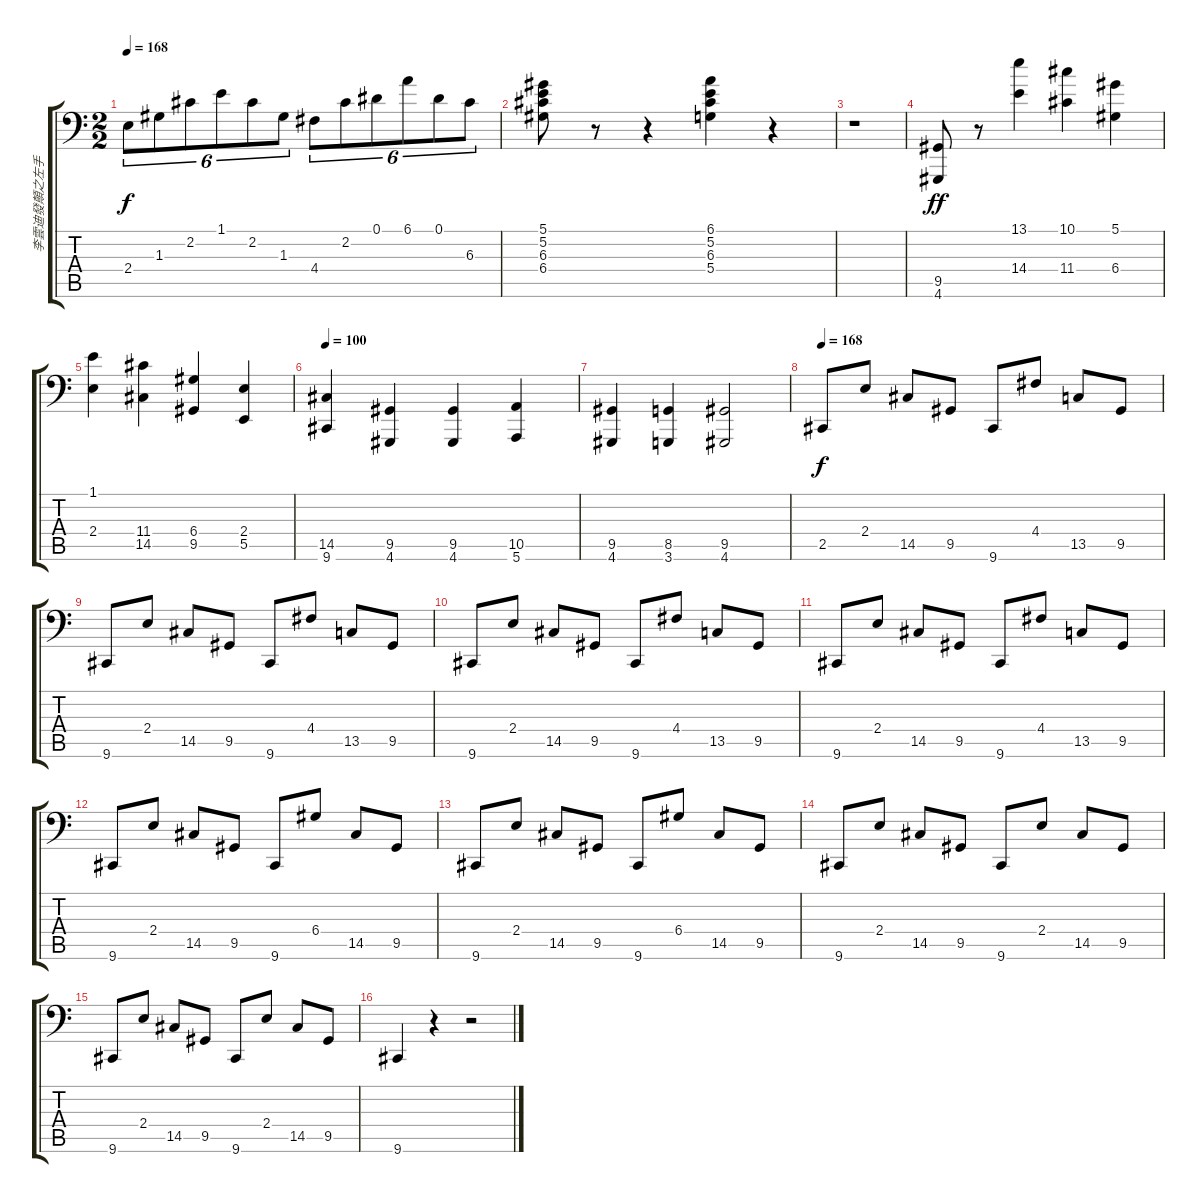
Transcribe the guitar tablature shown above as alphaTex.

\track ("李雲迪發顛之左手" "李雲迪發顛之左手") {instrument acousticgrandpiano}
\staff {score tabs}
\tuning (Eb4 B3 G3 D3 B1 E1) {hide}
\ts (2 2)
\tempo 168
\clef f4
\ks c
2.4.8{tu (6 4) dy f} 1.3.8{tu (6 4)} 2.2.8{tu (6 4)} 1.1.8{tu (6 4)} 2.2.8{tu (6 4)} 1.3.8{tu (6 4)} 4.4.8{tu (6 4)} 2.2.8{tu (6 4)} 0.1.8{tu (6 4)} 6.1.8{tu (6 4)} 0.1.8{tu (6 4)} 6.3.8{tu (6 4)} |
(5.1 5.2 6.3 6.4).8 r.8 r.4 (6.1 5.2 6.3 5.4).4 r.4 |
r.1 |
(9.5 4.6).8{dy ff} r.8 (13.1 14.4).4 (10.1 11.4).4 (5.1 6.4).4 |
(1.1 2.4).4 (11.4 14.5).4 (6.4 9.5).4 (2.4 5.5).4 |
\tempo 100
(14.5 9.6).4 (9.5 4.6).4 (9.5 4.6).4 (10.5 5.6).4 |
(9.5 4.6).4 (8.5 3.6).4 (9.5 4.6).2 |
\tempo 168
2.5.8{dy f} 2.4.8 14.5.8 9.5.8 9.6.8 4.4.8 13.5.8 9.5.8 |
9.6.8 2.4.8 14.5.8 9.5.8 9.6.8 4.4.8 13.5.8 9.5.8 |
9.6.8 2.4.8 14.5.8 9.5.8 9.6.8 4.4.8 13.5.8 9.5.8 |
9.6.8 2.4.8 14.5.8 9.5.8 9.6.8 4.4.8 13.5.8 9.5.8 |
9.6.8 2.4.8 14.5.8 9.5.8 9.6.8 6.4.8 14.5.8 9.5.8 |
9.6.8 2.4.8 14.5.8 9.5.8 9.6.8 6.4.8 14.5.8 9.5.8 |
9.6.8 2.4.8 14.5.8 9.5.8 9.6.8 2.4.8 14.5.8 9.5.8 |
9.6.8 2.4.8 14.5.8 9.5.8 9.6.8 2.4.8 14.5.8 9.5.8 |
9.6.4 r.4 r.2
